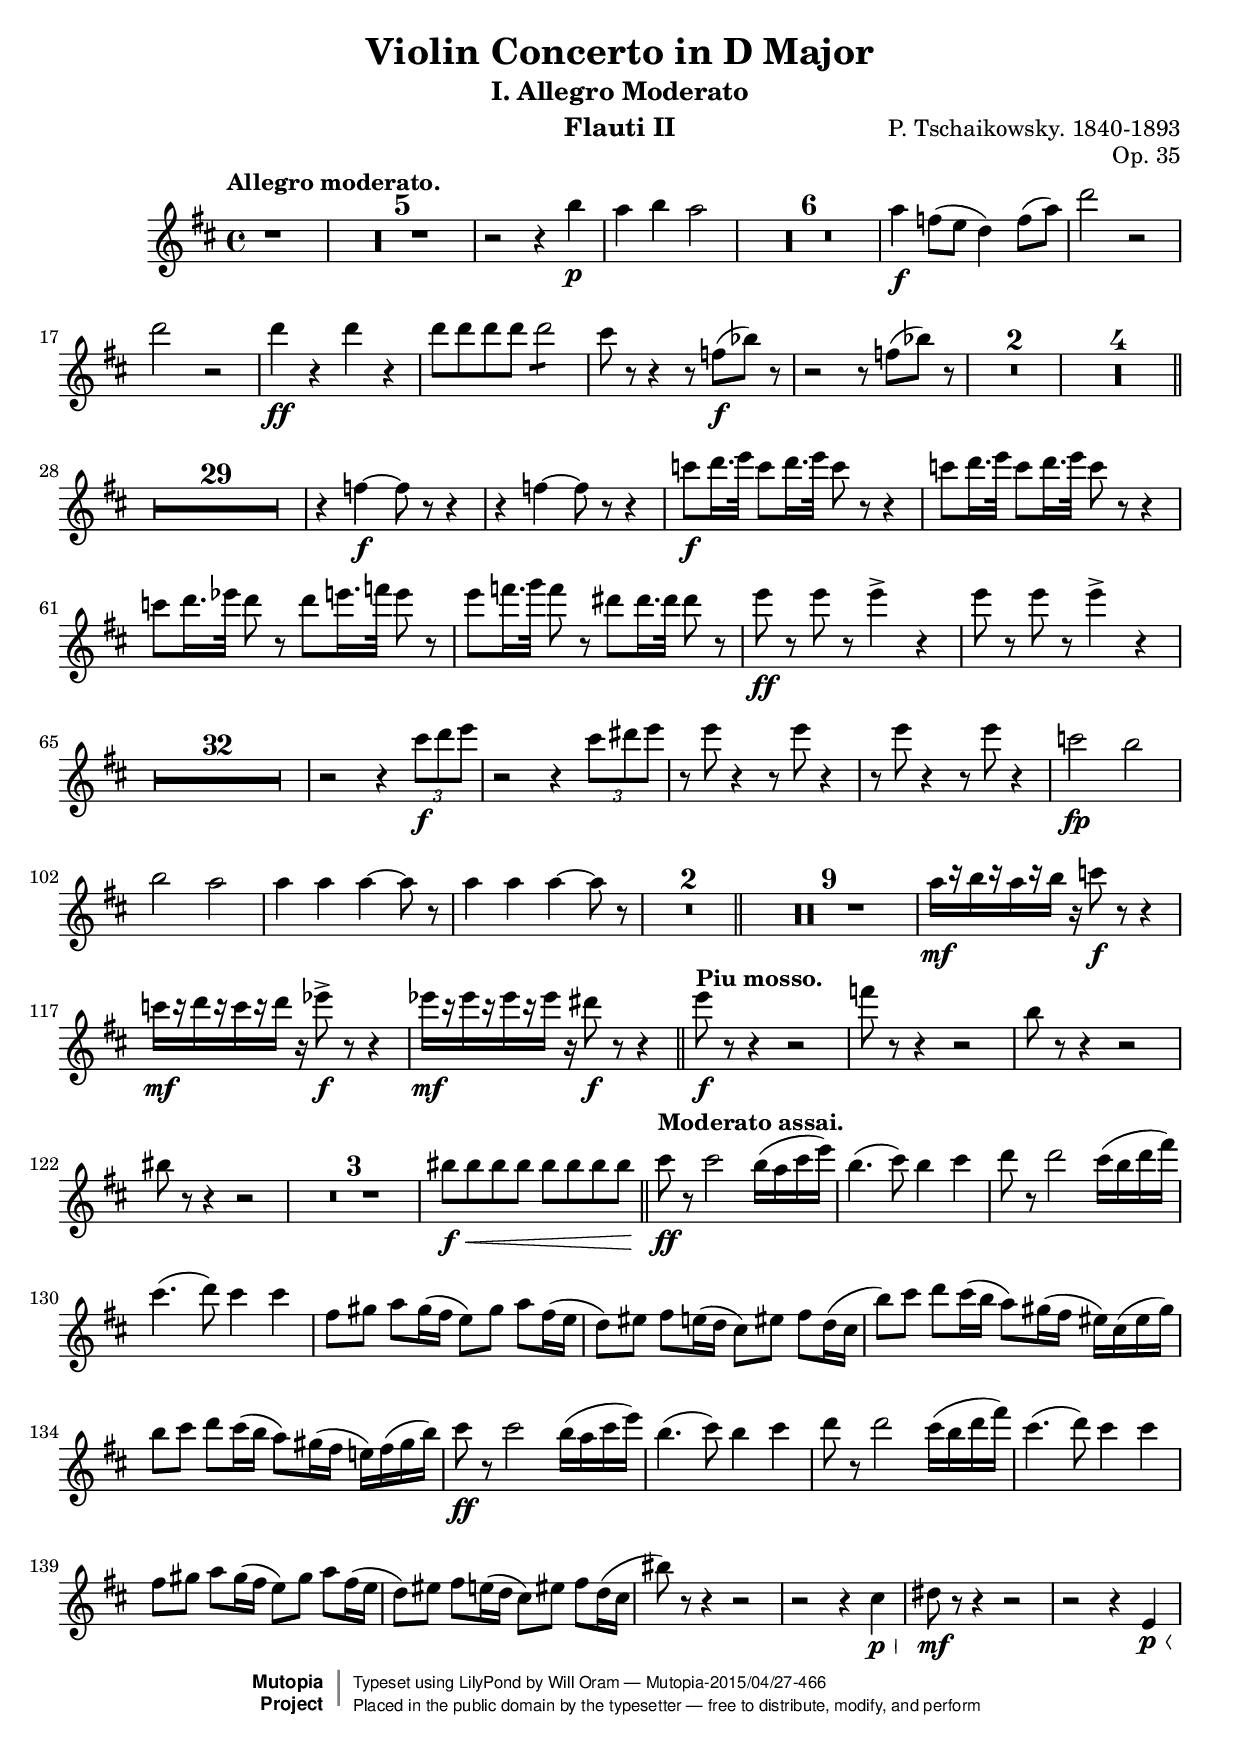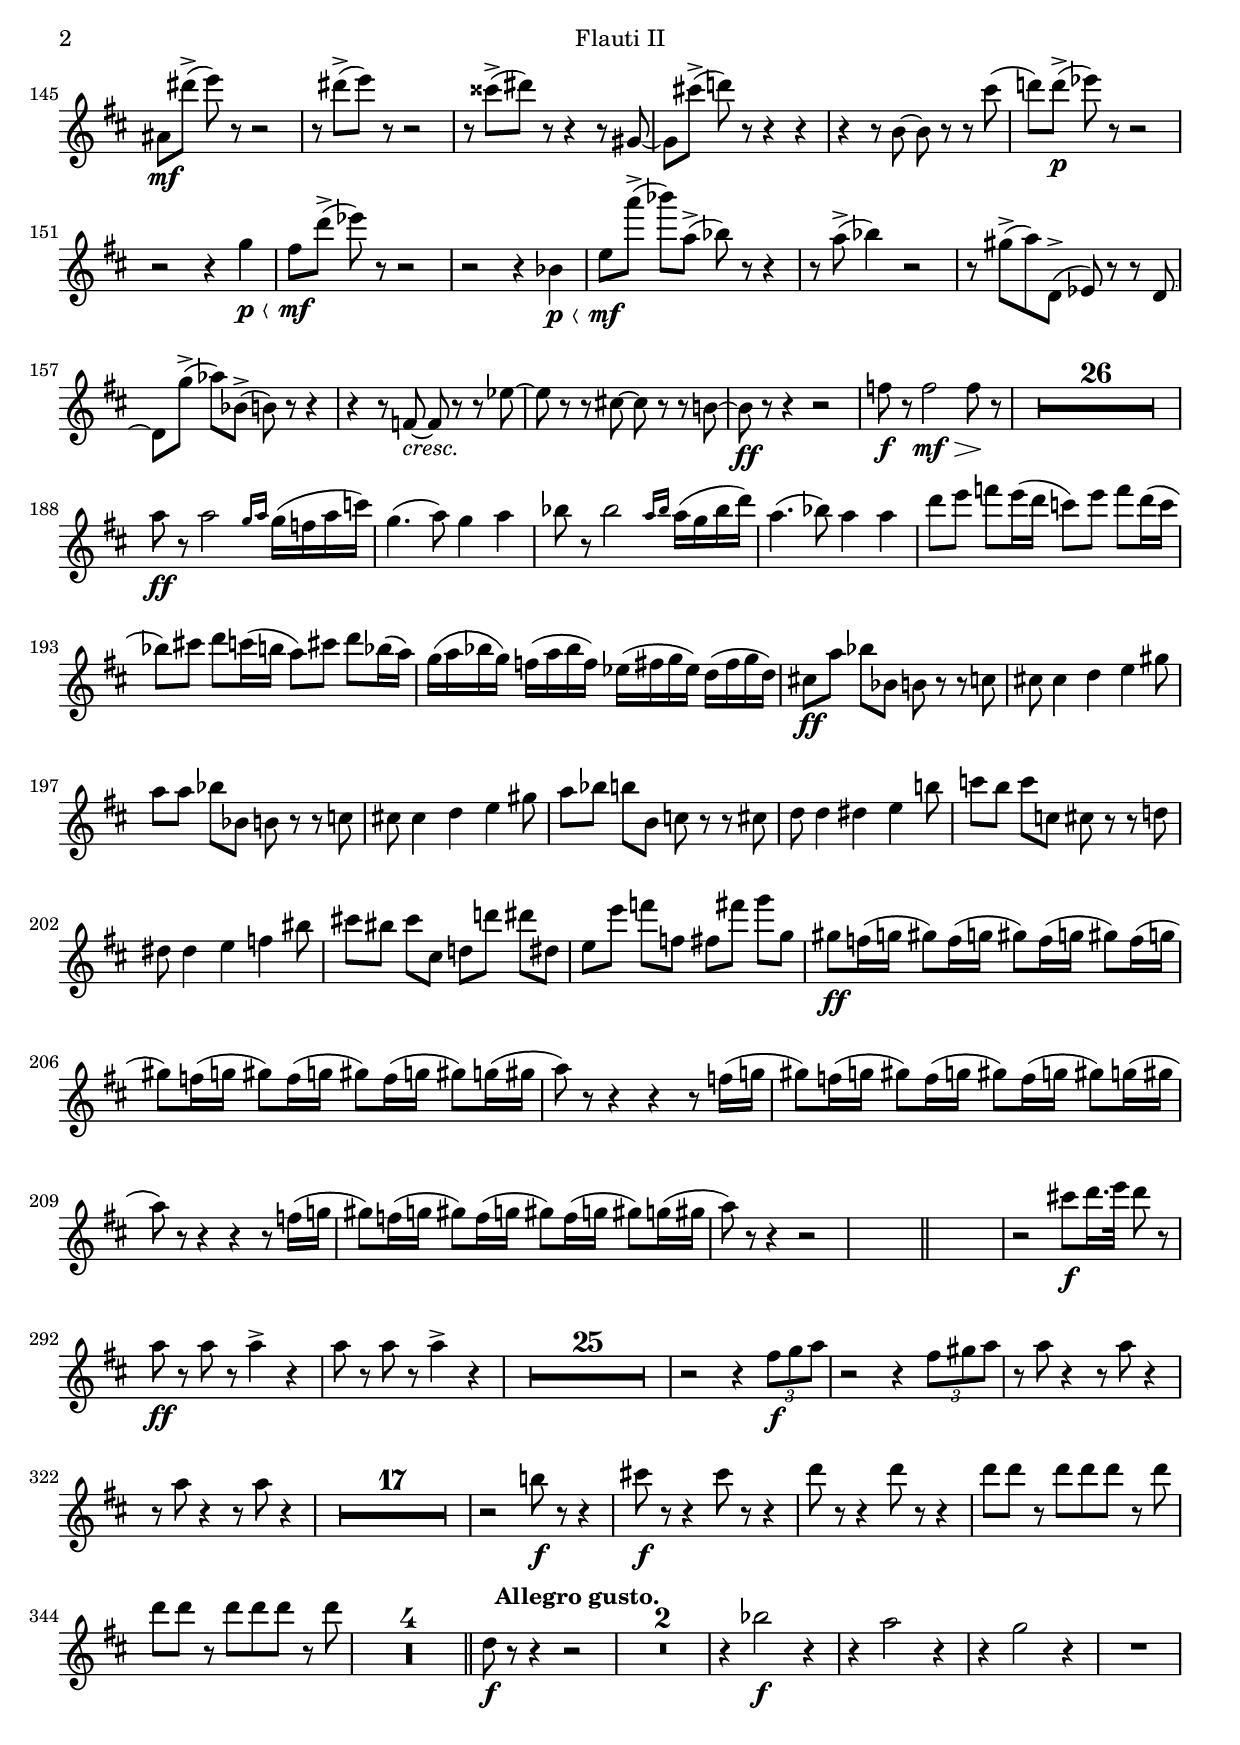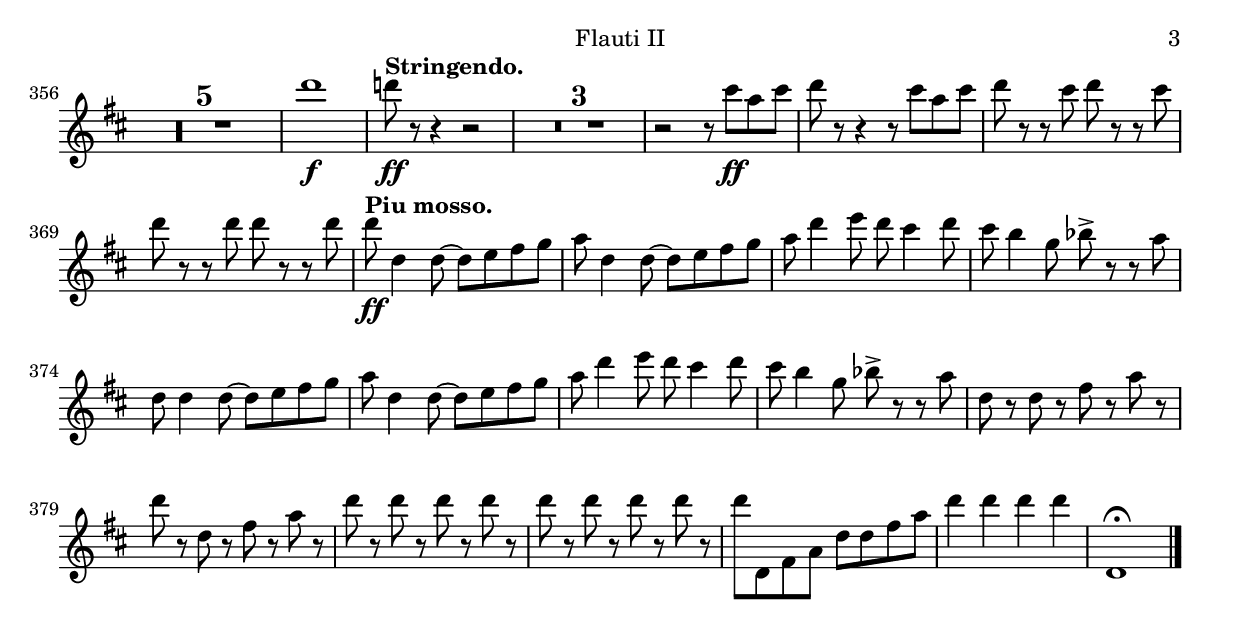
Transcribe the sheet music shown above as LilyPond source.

\version "2.18.0"
\include "english.ly"
\include "../defs.ily"
\include "global.ily"
\include "header.ily"

\version "2.18.2"

theFlutessecond =  \relative d''' {
	\clef "treble"
	\key d \major
	
	r1
	R1*5
	
	r2 r4 b4\p
	a b a2
	
	R1*6
	
	a4\f f8( e d4) f8( a)
	d2 r2
	d r
	d4\ff r d r
	d8[ d d d] d2:8
	csharp8 r r4 r8 f,\f( bflat) r
	r2 r8 f( bflat) r
	
	R1*35
	
	r4 f4\f~ f8 r r4
	r4 f~ f8 r r4
	c'8\f[ d16. e32] c8[ d16. e32] c8 r r4
	c8[ d16. e32] c8[ d16. e32] c8 r r4
	c8[ d16. eflat32] d8 r d8[ e16. f32] e8 r
	e8[ f16. g32] f8 r dsharp8[ dsharp16. dsharp32] dsharp8 r
	e8\ff r e r e4-> r4
	e8 r e r e4-> r4
	
	R1*32
	
	r2 r4 \tuplet 3/2 { csharp8\f[ d e] }
	r2 r4 \tuplet 3/2 { csharp8[ dsharp e] }
	r8 e r4 r8 e r4
	r8 e r4 r8 e r4
	c2\fp b
	b a
	a4 a a~ a8 r
	a4 a a~ a8 r
	
	R1*11
	
	a16\mf[ r b r a r b] r c8\f r r4
	c16\mf[ r d r c r d] r eflat8->\f r r4
	eflat16\mf[ r eflat r eflat r eflat] r dsharp8\f r r4
	e8\f r r4 r2
	f8 r r4 r2
	b,8 r r4 r2
	bsharp8 r r4 r2
	
	R1*3
	
	bsharp8\f[\< bsharp bsharp bsharp] bsharp[ bsharp bsharp bsharp]\!
	csharp8\ff r8 csharp2 b16[( a csharp e])
	b4.( csharp8) b4 csharp
	d8 r d2 csharp16[( b d fsharp])
	csharp4.( d8) csharp4 csharp
	fsharp,8 gsharp a[ gsharp16( fsharp] e8) gsharp a[ fsharp16( e]
	d8) esharp fsharp[ e16( d] csharp8) esharp fsharp[ d16( csharp]
	b'8) csharp d[ csharp16( b] a8)[ gsharp16( fsharp] esharp)[ csharp( esharp gsharp])
	b8 csharp d[ csharp16( b] a8)[ gsharp16( fsharp] e!)[ fsharp( gsharp b])
	csharp8\ff r8 csharp2 b16[( a csharp e])
	b4.( csharp8) b4 csharp
	d8 r d2 csharp16[( b d fsharp])
	csharp4.( d8) csharp4 csharp
	fsharp,8 gsharp a[ gsharp16( fsharp] e8) gsharp a[ fsharp16( e]
	d8) esharp fsharp[ e16( d] csharp8) esharp fsharp[ d16( csharp]
	bsharp'8) r r4 r2
	r2 r4 csharp,4\p\<
	dsharp8\mf\! r r4 r2
	r2 r4 e,4\p\<
	asharp8[\mf dsharp'->]( e) r r2
	r8 dsharp->( e) r r2
	r8 csharpsharp->( dsharp) r r4 r8 gsharp,,~
	gsharp[ csharp'!->]( d!) r r4 r4
	r4 r8 b,~ b r r csharp'(
	d!)[ d->\p]( eflat) r r2
	r2 r4 g,\p\<
	fsharp8\mf[\! d'->]( eflat) r r2
	r2 r4 bflat,4\p\<
	e8\mf[\! a'->]( bflat)[ a,->]( bflat) r r4
	r8 a->( bflat4) r2
	r8 gsharp->[( a) d,,->]( eflat) r r d~
	d g'->( aflat)[ bflat,->]( b) r r4
	r4 r8 f~_\cr f r r eflat'~
	eflat r r csharp!~ csharp r r b!~
	b\ff r r4 r2
	f'8\f r f2\mf\> f8\! r
	
	R1*26
	
	a8\ff r a2 \grace { g16[ a] } g16[( f a c])
	g4.( a8) g4 a
	bflat8 r bflat2 \grace { a16[ bflat] } a16[( g bflat d])
	a4.( bflat8) a4 a
	d8 e f[ e16( d] c8)[ e] f[ d16( c]
	bflat8)[ csharp!] d[ c16( b] a8)[ csharp] d[ bflat16( a])
	g16[( a bflat g]) f[( a bflat f]) eflat[( fsharp g eflat]) d[( fsharp g d])
	csharp!8\ff[ a'] bflat[ bflat,] b r r c
	csharp!8 csharp4 d e gsharp8
	a[ a] bflat[ bflat,] b r r c
	csharp!8 csharp4 d e gsharp8
	a[ bflat] b[ b,] c r r csharp
	d8 d4 dsharp e b'!8
	c8[ b] c[ c,] csharp r r d!
	dsharp8 dsharp4 e f bsharp8
	csharp![ bsharp] csharp[ csharp,] d![ d'!] dsharp[ dsharp,]
	e[ e'] f[ f,] fsharp[ fsharp'] g[ g,]
	gsharp8\ff[ f16( g!] gsharp8)[ f16( g] gsharp8)[ f16( g] gsharp8)[ f16( g]
	gsharp8)[ f16( g] gsharp8)[ f16( g] gsharp8)[ f16( g] gsharp8)[ g16( gsharp]
	a8) r r4 r r8 f16[( g!]
	gsharp8)[ f16( g] gsharp8)[ f16( g] gsharp8)[ f16( g] gsharp8)[ g16( gsharp]
	a8) r r4 r r8 f16[( g!]
	gsharp8)[ f16( g] gsharp8)[ f16( g] gsharp8)[ f16( g] gsharp8)[ g16( gsharp]
	a8) r r4 r2
	
	s1*46
	s1*33
	
	r2 csharp!8\f[ d16. e32] d8 r
	a8\ff r a r a4-> r
	a8 r a r a4-> r
	
	R1*25
	
	r2 r4 \tuplet 3/2 { fsharp8\f[ g a] }
	r2 r4 \tuplet 3/2 { fsharp8[ gsharp a] }
	
	r8 a r4 r8 a r4
	r8 a r4 r8 a r4
	
	R1*17
	
	r2 b!8\f r r4
	csharp!8\f r r4 csharp8 r r4
	d8 r r4 d8 r r4
	d8[ d] r d[ d d] r d
	d[ d] r d[ d d] r d
	
	R1*4
	
	d,8\f r r4 r2
	
	R1*2
	
	r4 bflat'2\f r4
	r4 a2 r4
	r4 g2 r4
	
	R1*6
	
	d'1\f
	d!8\ff r r4 r2
	
	R1*3
	
	r2 r8 csharp8\ff[ a csharp]
	d r r4 r8 csharp[ a csharp]
	d r r csharp d r r csharp
	d r r d d r r d
	d\ff d,4 d8~ d[ e fsharp g]
	a d,4 d8~ d[ e fsharp g]
	a d4 e8 d csharp4 d8
	csharp b4 g8 bflat-> r r a
	d,8 d4 d8~ d[ e fsharp g]
	a d,4 d8~ d[ e fsharp g]
	a d4 e8 d csharp4 d8
	csharp b4 g8 bflat-> r r a
	d, r d r fsharp r a r
	d r d, r fsharp r a r
	d r d r d r d r
	d r d r d r d r
	d[ d,, fsharp a] d[ d fsharp a]
	d4 d d d
	d,,1\fermata
}


\header {
	instrument = "Flauti II"
}
	
\score {
	\context Staff ="flauti2" <<
      	\barlines
      	\theFlutessecond >>
}
